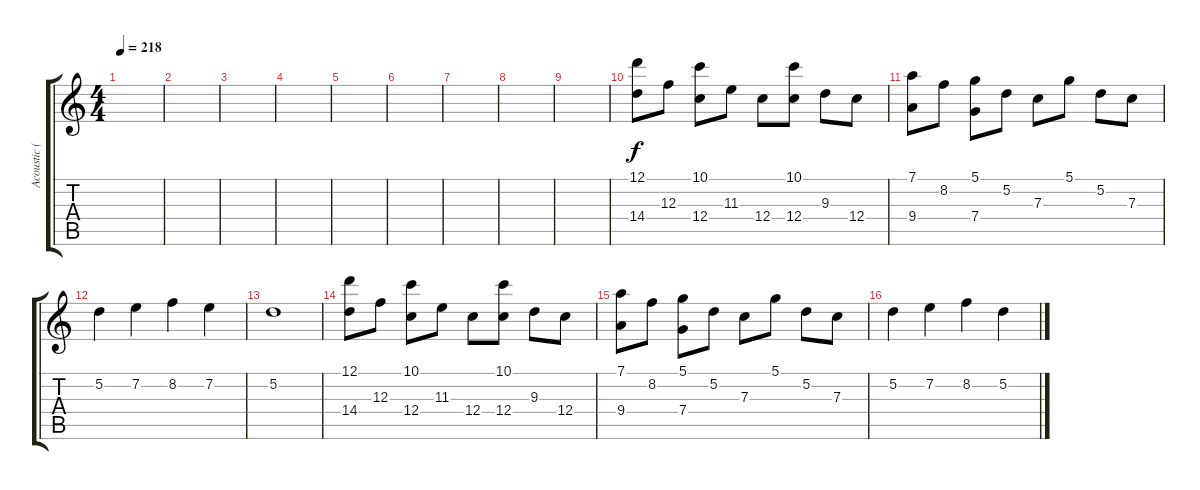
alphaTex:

\track ("Acoustic (Intro) 2" "Acoustic (") {instrument acousticguitarsteel}
\staff {score tabs}
\tuning (D4 A3 F3 C3 G2 D2) {hide}
\ts (4 4)
\tempo 218
\tempo 115
\tempo 218
\clef g2
\ks c
|
|
|
|
|
|
|
|
|
(12.1 14.4).8 12.3.8 (10.1 12.4).8 11.3.8 12.4.8 (10.1 12.4).8 9.3.8 12.4.8 |
(7.1 9.4).8 8.2.8 (5.1 7.4).8 5.2.8 7.3.8 5.1.8 5.2.8 7.3.8 |
5.2.4 7.2.4 8.2.4 7.2.4 |
5.2.1 |
(12.1 14.4).8 12.3.8 (10.1 12.4).8 11.3.8 12.4.8 (10.1 12.4).8 9.3.8 12.4.8 |
(7.1 9.4).8 8.2.8 (5.1 7.4).8 5.2.8 7.3.8 5.1.8 5.2.8 7.3.8 |
5.2.4 7.2.4 8.2.4 5.2.4
